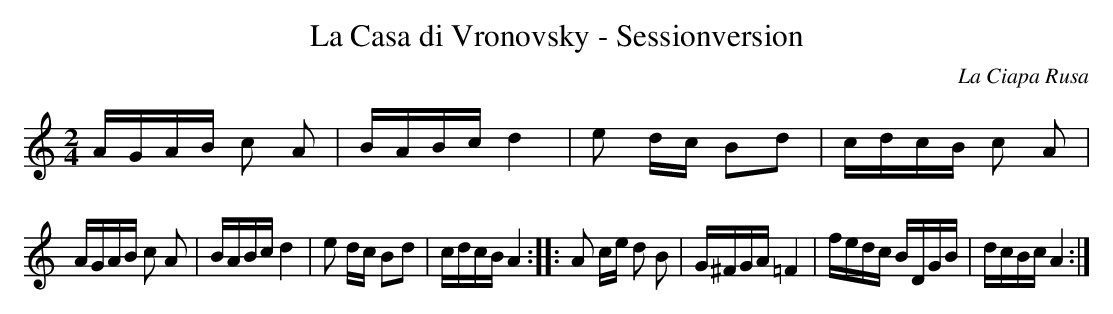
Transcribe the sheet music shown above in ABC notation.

X:1
T:La Casa di Vronovsky - Sessionversion
C:La Ciapa Rusa
M:2/4
L:1/16
K:C
AGAB c2 A2|BABc d4|e2 dc B2d2|cdcB c2 A2|
AGAB c2 A2|BABc d4|e2 dc B2d2|cdcB A4:|\
|:A2 ce d2 B2|G^FGA =F4|fedc BDGB|dcBc A4:|**
